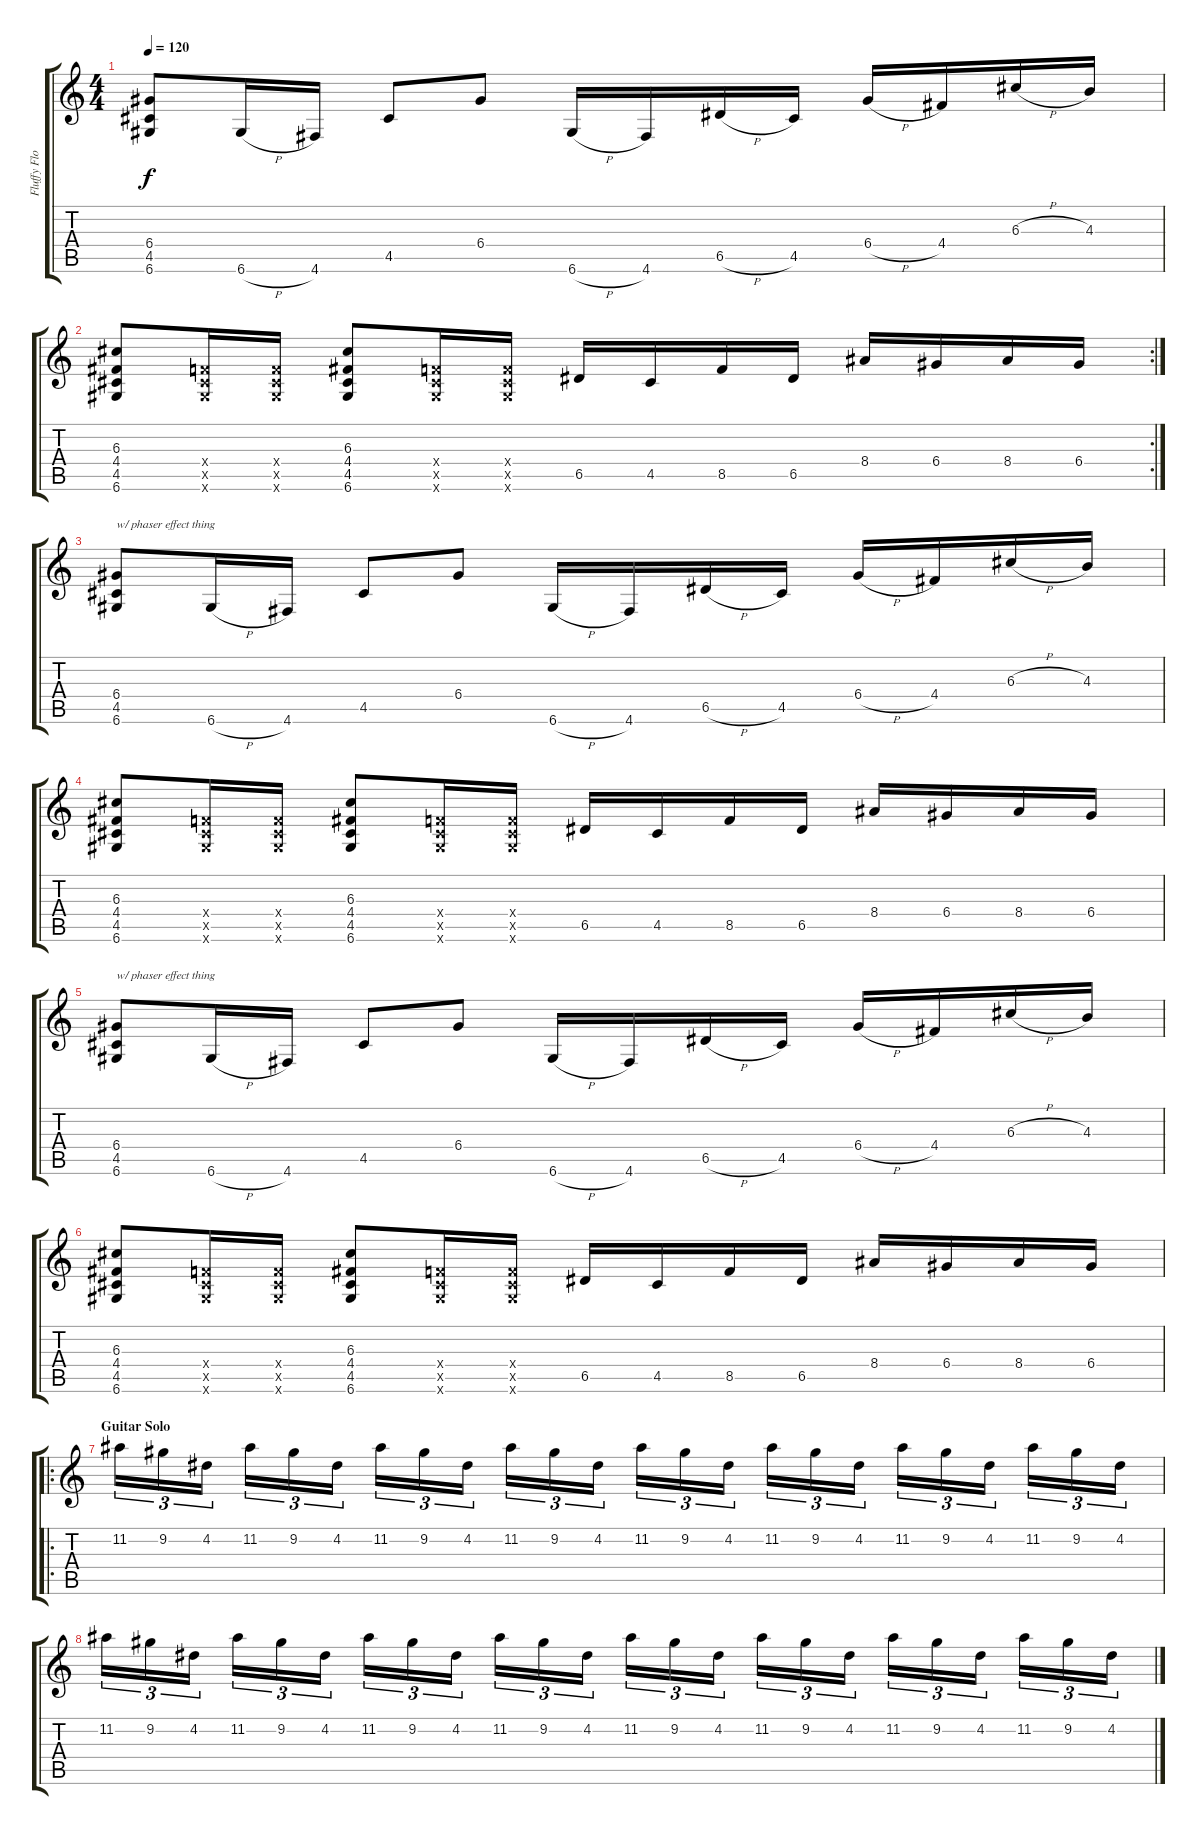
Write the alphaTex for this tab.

\track ("Fluffy Floyd" "Fluffy Flo") {instrument distortionguitar}
\staff {score tabs}
\tuning (E4 B3 G3 D3 A2 D2) {hide}
\ts (4 4)
\tempo 120
\clef g2
\ks c
(6.4 4.5 6.6).8{dy f} 6.6{h}.16 4.6.16 4.5.8 6.4.8 6.6{h}.16 4.6.16 6.5{h}.16 4.5.16 6.4{h}.16 4.4.16 6.3{h}.16 4.3.16 |
\rc 2
(6.3 4.4 4.5 6.6).8 (3.4{x} 4.5{x} 6.6{x}).16 (3.4{x} 4.5{x} 6.6{x}).16 (6.3 4.4 4.5 6.6).8 (3.4{x} 4.5{x} 6.6{x}).16 (3.4{x} 4.5{x} 6.6{x}).16 6.5.16 4.5.16 8.5.16 6.5.16 8.4.16 6.4.16 8.4.16 6.4.16 |
(6.4 4.5 6.6).8{txt "w/ phaser effect thing" instrument guitarharmonics} 6.6{h}.16 4.6.16 4.5.8 6.4.8 6.6{h}.16 4.6.16 6.5{h}.16 4.5.16 6.4{h}.16 4.4.16 6.3{h}.16 4.3.16 |
(6.3 4.4 4.5 6.6).8{instrument guitarharmonics} (3.4{x} 4.5{x} 6.6{x}).16 (3.4{x} 4.5{x} 6.6{x}).16 (6.3 4.4 4.5 6.6).8 (3.4{x} 4.5{x} 6.6{x}).16 (3.4{x} 4.5{x} 6.6{x}).16 6.5.16 4.5.16 8.5.16 6.5.16 8.4.16 6.4.16 8.4.16 6.4.16 |
(6.4 4.5 6.6).8{txt "w/ phaser effect thing" instrument guitarharmonics} 6.6{h}.16 4.6.16 4.5.8 6.4.8 6.6{h}.16 4.6.16 6.5{h}.16 4.5.16 6.4{h}.16 4.4.16 6.3{h}.16 4.3.16 |
(6.3 4.4 4.5 6.6).8{instrument guitarharmonics} (3.4{x} 4.5{x} 6.6{x}).16 (3.4{x} 4.5{x} 6.6{x}).16 (6.3 4.4 4.5 6.6).8 (3.4{x} 4.5{x} 6.6{x}).16 (3.4{x} 4.5{x} 6.6{x}).16 6.5.16 4.5.16 8.5.16 6.5.16 8.4.16 6.4.16 8.4.16 6.4.16 |
\ro
\section ("" "Guitar Solo")
11.2.16{tu (3 2) instrument distortionguitar} 9.2.16{tu (3 2)} 4.2.16{tu (3 2)} 11.2.16{tu (3 2)} 9.2.16{tu (3 2)} 4.2.16{tu (3 2)} 11.2.16{tu (3 2)} 9.2.16{tu (3 2)} 4.2.16{tu (3 2)} 11.2.16{tu (3 2)} 9.2.16{tu (3 2)} 4.2.16{tu (3 2)} 11.2.16{tu (3 2)} 9.2.16{tu (3 2)} 4.2.16{tu (3 2)} 11.2.16{tu (3 2)} 9.2.16{tu (3 2)} 4.2.16{tu (3 2)} 11.2.16{tu (3 2)} 9.2.16{tu (3 2)} 4.2.16{tu (3 2)} 11.2.16{tu (3 2)} 9.2.16{tu (3 2)} 4.2.16{tu (3 2)} |
11.2.16{tu (3 2) instrument distortionguitar} 9.2.16{tu (3 2)} 4.2.16{tu (3 2)} 11.2.16{tu (3 2)} 9.2.16{tu (3 2)} 4.2.16{tu (3 2)} 11.2.16{tu (3 2)} 9.2.16{tu (3 2)} 4.2.16{tu (3 2)} 11.2.16{tu (3 2)} 9.2.16{tu (3 2)} 4.2.16{tu (3 2)} 11.2.16{tu (3 2)} 9.2.16{tu (3 2)} 4.2.16{tu (3 2)} 11.2.16{tu (3 2)} 9.2.16{tu (3 2)} 4.2.16{tu (3 2)} 11.2.16{tu (3 2)} 9.2.16{tu (3 2)} 4.2.16{tu (3 2)} 11.2.16{tu (3 2)} 9.2.16{tu (3 2)} 4.2.16{tu (3 2)}
